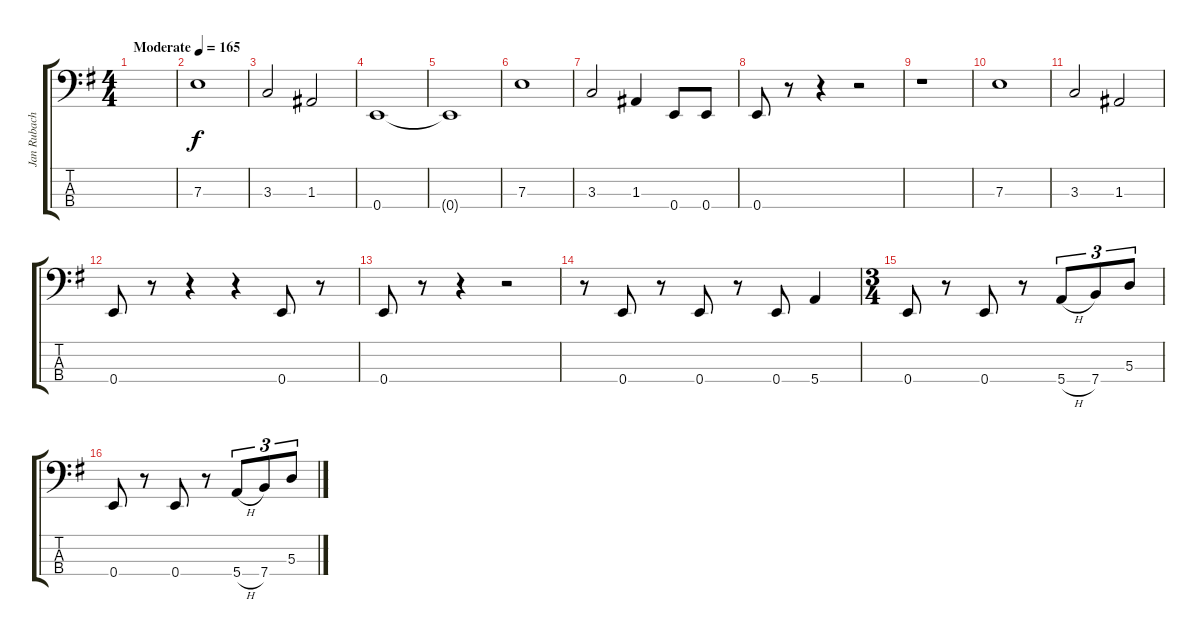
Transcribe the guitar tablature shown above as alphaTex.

\track ("Jan Rubach" "Jan Rubach") {instrument electricbassfinger}
\staff {score tabs}
\tuning (G2 D2 A1 E1) {hide}
\ts (4 4)
\tempo (165 "Moderate")
\clef f4
\ks g
|
7.3.1 |
3.3.2 1.3.2 |
0.4.1 |
0.4{t}.1 |
7.3.1 |
3.3.2 1.3.4 0.4.8 0.4.8 |
0.4.8 r.8 r.4 r.2 |
r.1 |
7.3.1 |
3.3.2 1.3.2 |
0.4.8 r.8 r.4 r.4 0.4.8 r.8 |
0.4.8 r.8 r.4 r.2 |
r.8 0.4.8 r.8 0.4.8 r.8 0.4.8 5.4.4 |
\ts (3 4)
0.4.8 r.8 0.4.8 r.8 5.4{h}.8{tu (3 2)} 7.4.8{tu (3 2)} 5.3.8{tu (3 2)} |
0.4.8 r.8 0.4.8 r.8 5.4{h}.8{tu (3 2)} 7.4.8{tu (3 2)} 5.3.8{tu (3 2)}
